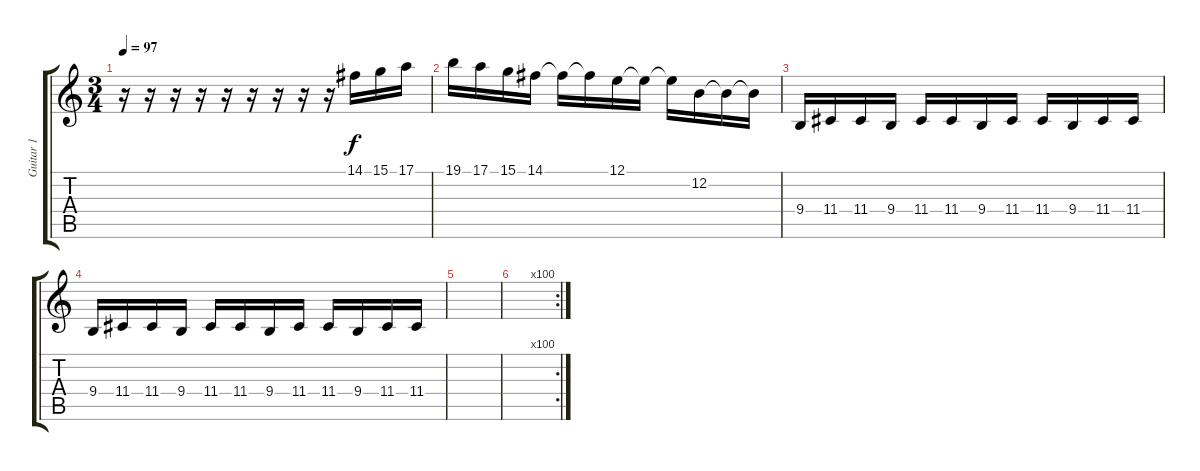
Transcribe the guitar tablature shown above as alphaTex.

\track ("Guitar 1" "Guitar 1") {instrument brasssection}
\staff {score tabs}
\tuning (E4 B3 G3 D3 A2 E2) {hide}
\ts (3 4)
\tempo 97
\clef g2
\ks c
r.16{dy f} r.16 r.16 r.16 r.16 r.16 r.16 r.16 r.16 14.1.16 15.1.16 17.1.16 |
19.1.16 17.1.16 15.1.16 14.1.16 14.1{t}.16 14.1{t}.16 12.1.16 12.1{t}.16 12.1{t}.16 12.2.16 12.2{t}.16 12.2{t}.16 |
9.4.16 11.4.16 11.4.16 9.4.16 11.4.16 11.4.16 9.4.16 11.4.16 11.4.16 9.4.16 11.4.16 11.4.16 |
9.4.16 11.4.16 11.4.16 9.4.16 11.4.16 11.4.16 9.4.16 11.4.16 11.4.16 9.4.16 11.4.16 11.4.16 |
|
\rc 100
